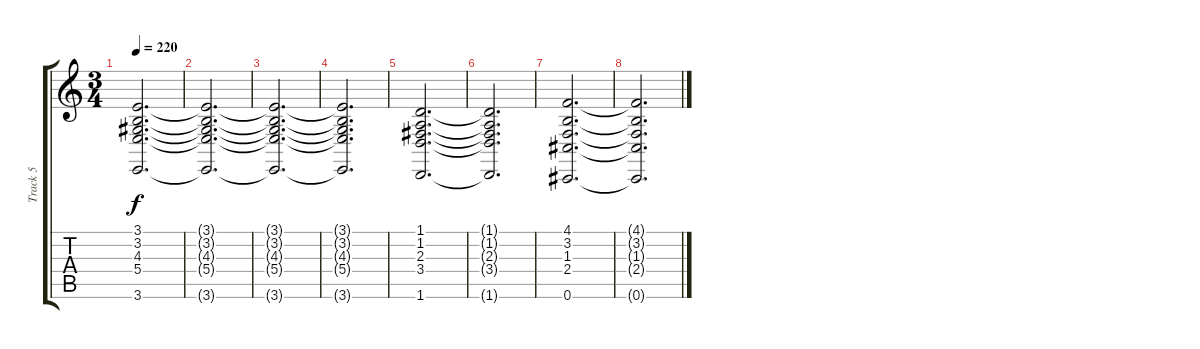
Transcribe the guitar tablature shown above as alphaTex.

\track ("Track 5" "Track 5") {instrument pad2warm}
\staff {score tabs}
\tuning (Db4 Ab3 E3 B2 Gb2 Db2) {hide}
\ts (3 4)
\tempo 220
\clef g2
\ks c
(3.1 3.2 4.3 5.4 3.6).2{d dy f} |
(3.1{t} 3.2{t} 4.3{t} 5.4{t} 3.6{t}).2{d} |
(3.1{t} 3.2{t} 4.3{t} 5.4{t} 3.6{t}).2{d} |
(3.1{t} 3.2{t} 4.3{t} 5.4{t} 3.6{t}).2{d} |
(1.1 1.2 2.3 3.4 1.6).2{d} |
(1.1{t} 1.2{t} 2.3{t} 3.4{t} 1.6{t}).2{d} |
(4.1 3.2 1.3 2.4 0.6).2{d} |
(4.1{t} 3.2{t} 1.3{t} 2.4{t} 0.6{t}).2{d}
